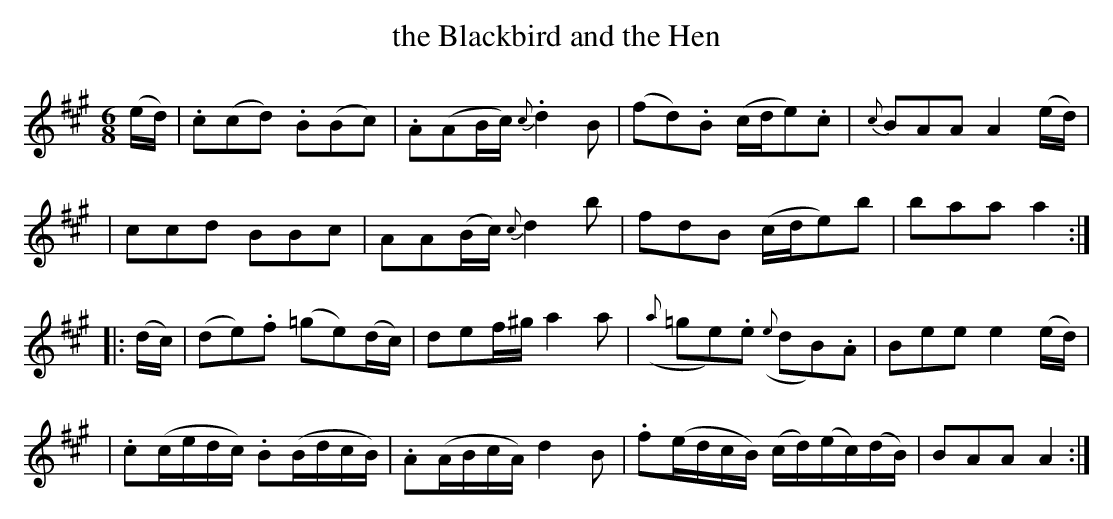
X:1
T:the Blackbird and the Hen
M:6/8
L:1/8
K:A
(e/d/) | .c(cd) .B(Bc) | .A(AB/c/) {c}.d2 B | (fd).B (c/d/e).c | {c}BAA A2 (e/d/) |
| ccd BBc | AA(B/c/) {c}d2 b | fdB (c/d/e)b | baa a2 :|
|: (d/c/) | (de).f (=ge)(d/c/) | def/^g/ a2 a | ({a}=ge).e ({e}dB).A | Bee e2 (e/d/) |
| .c(c/e/d/c/) .B(B/d/c/B/) | .A(A/B/c/A/) d2 B | .f(e/d/c/B/) (c/d/)(e/c/)(d/B/) | BAA A2 :|
